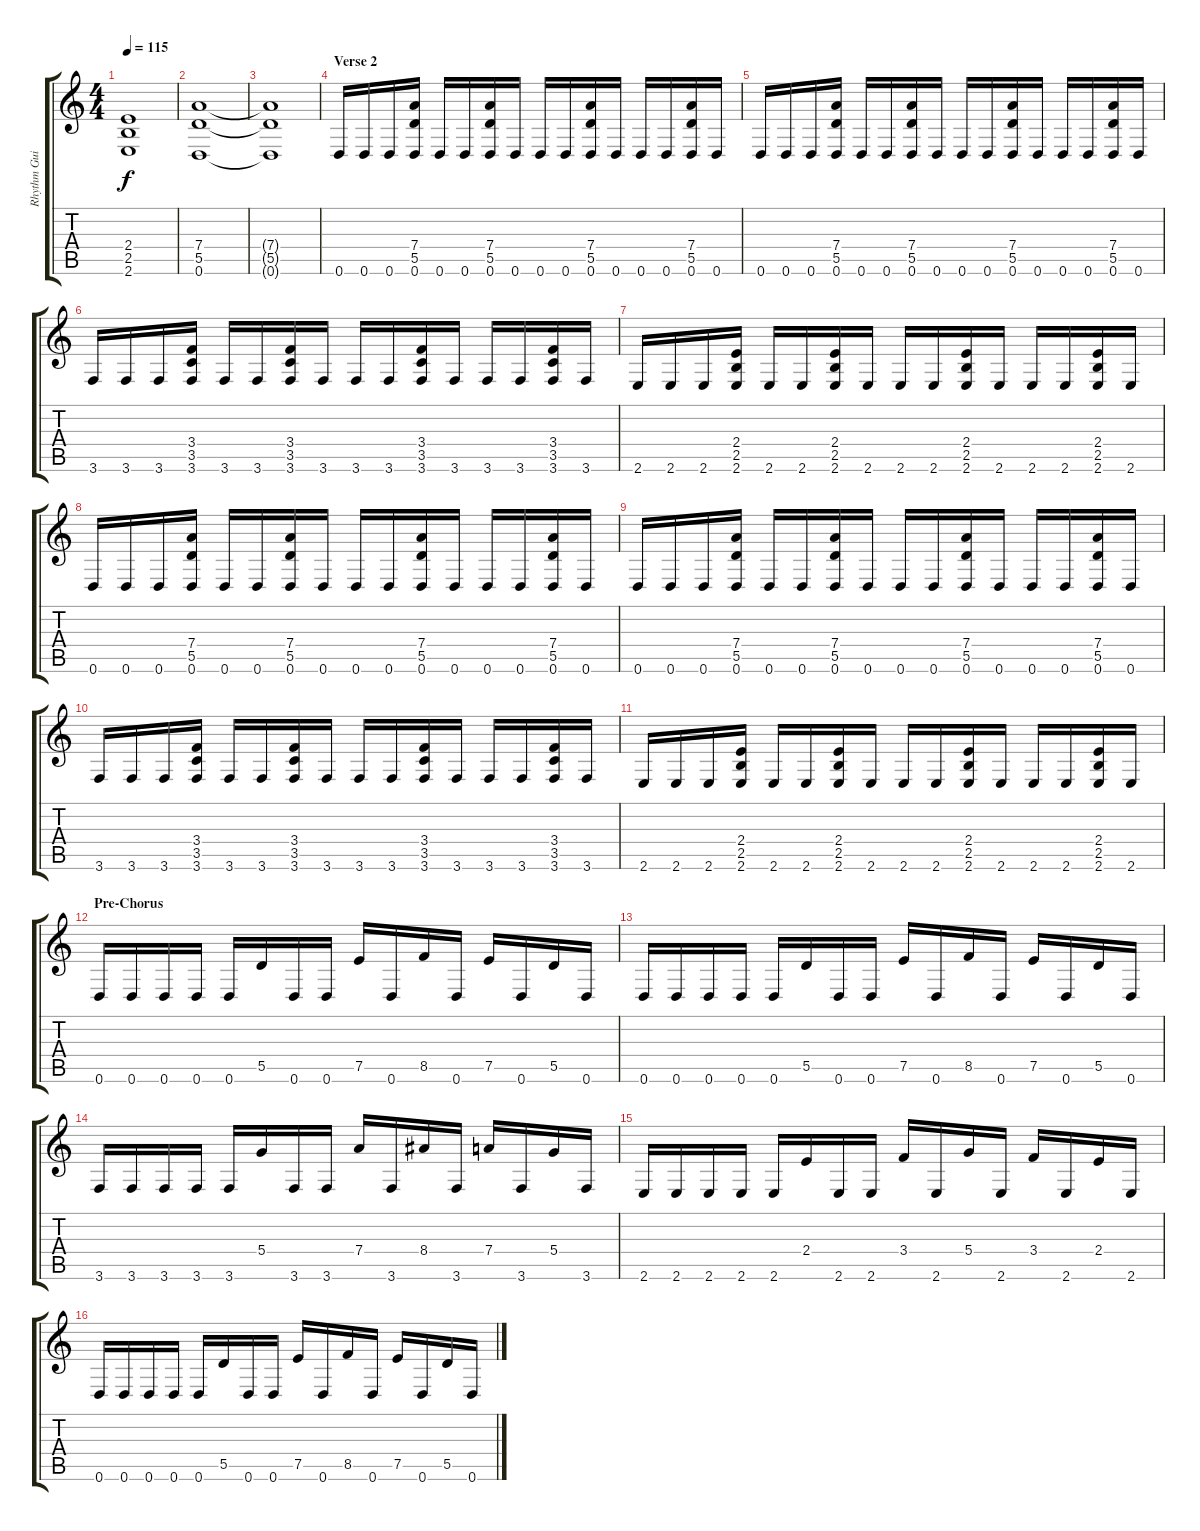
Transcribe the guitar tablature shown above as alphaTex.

\track ("Rhythm Guitar (Left)" "Rhythm Gui") {instrument distortionguitar}
\staff {score tabs}
\tuning (E4 B3 G3 D3 A2 D2) {hide}
\ts (4 4)
\tempo 115
\clef g2
\ks c
(2.4 2.5 2.6).1{dy f} |
(7.4 5.5 0.6).1 |
(7.4{t} 5.5{t} 0.6{t}).1 |
\section ("" "Verse 2")
0.6.16 0.6.16 0.6.16 (7.4 5.5 0.6).16 0.6.16 0.6.16 (7.4 5.5 0.6).16 0.6.16 0.6.16 0.6.16 (7.4 5.5 0.6).16 0.6.16 0.6.16 0.6.16 (7.4 5.5 0.6).16 0.6.16 |
0.6.16 0.6.16 0.6.16 (7.4 5.5 0.6).16 0.6.16 0.6.16 (7.4 5.5 0.6).16 0.6.16 0.6.16 0.6.16 (7.4 5.5 0.6).16 0.6.16 0.6.16 0.6.16 (7.4 5.5 0.6).16 0.6.16 |
3.6.16 3.6.16 3.6.16 (3.4 3.5 3.6).16 3.6.16 3.6.16 (3.4 3.5 3.6).16 3.6.16 3.6.16 3.6.16 (3.4 3.5 3.6).16 3.6.16 3.6.16 3.6.16 (3.4 3.5 3.6).16 3.6.16 |
2.6.16 2.6.16 2.6.16 (2.4 2.5 2.6).16 2.6.16 2.6.16 (2.4 2.5 2.6).16 2.6.16 2.6.16 2.6.16 (2.4 2.5 2.6).16 2.6.16 2.6.16 2.6.16 (2.4 2.5 2.6).16 2.6.16 |
0.6.16 0.6.16 0.6.16 (7.4 5.5 0.6).16 0.6.16 0.6.16 (7.4 5.5 0.6).16 0.6.16 0.6.16 0.6.16 (7.4 5.5 0.6).16 0.6.16 0.6.16 0.6.16 (7.4 5.5 0.6).16 0.6.16 |
0.6.16 0.6.16 0.6.16 (7.4 5.5 0.6).16 0.6.16 0.6.16 (7.4 5.5 0.6).16 0.6.16 0.6.16 0.6.16 (7.4 5.5 0.6).16 0.6.16 0.6.16 0.6.16 (7.4 5.5 0.6).16 0.6.16 |
3.6.16 3.6.16 3.6.16 (3.4 3.5 3.6).16 3.6.16 3.6.16 (3.4 3.5 3.6).16 3.6.16 3.6.16 3.6.16 (3.4 3.5 3.6).16 3.6.16 3.6.16 3.6.16 (3.4 3.5 3.6).16 3.6.16 |
2.6.16 2.6.16 2.6.16 (2.4 2.5 2.6).16 2.6.16 2.6.16 (2.4 2.5 2.6).16 2.6.16 2.6.16 2.6.16 (2.4 2.5 2.6).16 2.6.16 2.6.16 2.6.16 (2.4 2.5 2.6).16 2.6.16 |
\section ("" "Pre-Chorus")
0.6.16 0.6.16 0.6.16 0.6.16 0.6.16 5.5.16 0.6.16 0.6.16 7.5.16 0.6.16 8.5.16 0.6.16 7.5.16 0.6.16 5.5.16 0.6.16 |
0.6.16 0.6.16 0.6.16 0.6.16 0.6.16 5.5.16 0.6.16 0.6.16 7.5.16 0.6.16 8.5.16 0.6.16 7.5.16 0.6.16 5.5.16 0.6.16 |
3.6.16 3.6.16 3.6.16 3.6.16 3.6.16 5.4.16 3.6.16 3.6.16 7.4.16 3.6.16 8.4.16 3.6.16 7.4.16 3.6.16 5.4.16 3.6.16 |
2.6.16 2.6.16 2.6.16 2.6.16 2.6.16 2.4.16 2.6.16 2.6.16 3.4.16 2.6.16 5.4.16 2.6.16 3.4.16 2.6.16 2.4.16 2.6.16 |
0.6.16 0.6.16 0.6.16 0.6.16 0.6.16 5.5.16 0.6.16 0.6.16 7.5.16 0.6.16 8.5.16 0.6.16 7.5.16 0.6.16 5.5.16 0.6.16
